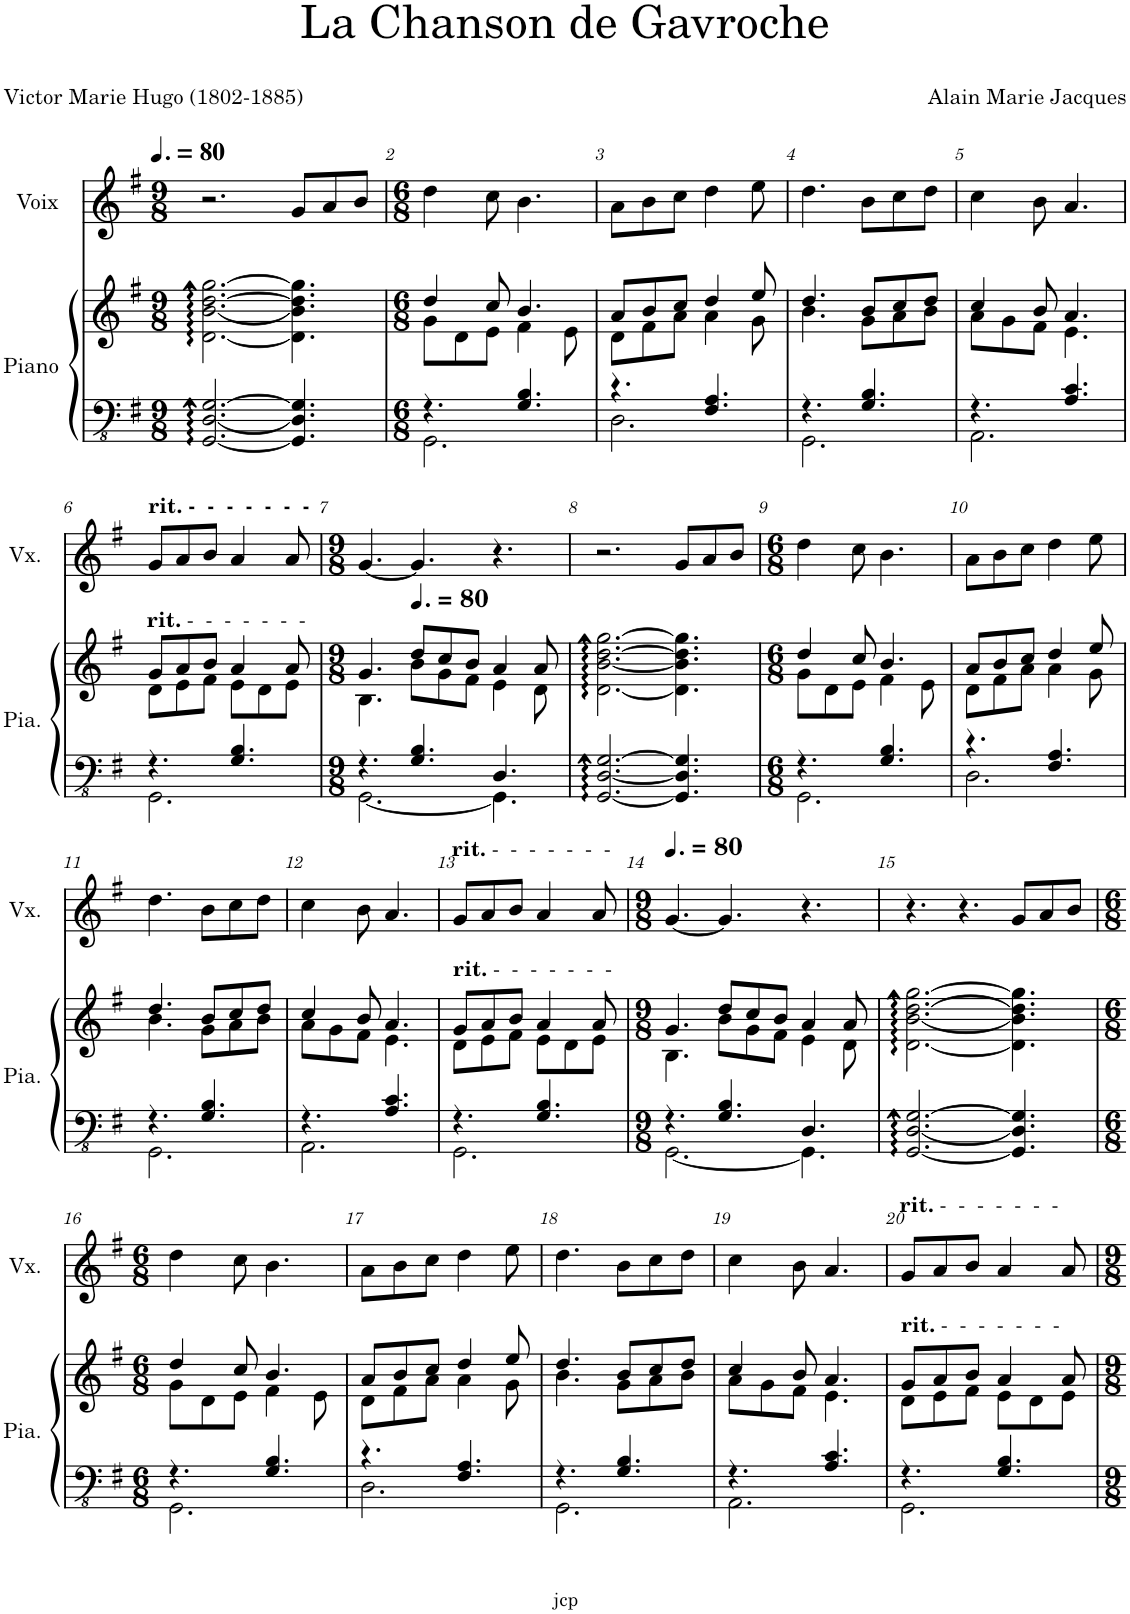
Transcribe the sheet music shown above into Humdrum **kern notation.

**kern	**kern	**kern
*part2	*part2	*part1
*staff3	*staff2	*staff1
*I"Piano	*	*I"Voix
*I'Pia.	*	*I'Vx.
*clefFv4	*clefG2	*clefG2
*k[f#]	*k[f#]	*k[f#]
*M9/8	*M9/8	*M9/8
*MM120	*MM120	*MM120
=1	=1	=1
[2.GGG/ [2.DD/ [2.GG/	[2.d\ [2.b\ [2.dd\ [2.gg\	2.r
4.GGG/] 4.DD/] 4.GG/]	4.d\] 4.b\] 4.dd\] 4.gg\]	8g/L
.	.	8a/
.	.	8b/J
=2	=2	=2
*M6/8	*M6/8	*M6/8
*^	*^	*
4.r	2.GGG\	4dd/	8g\L	4dd\
.	.	.	8d\	.
.	.	8cc/	8e\J	8cc\
4.GG/ 4.BB/	.	4.b/	4f#\	4.b\
.	.	.	8e\	.
=3	=3	=3	=3	=3
4.r	2.DD\	8a/L	8d\L	8a\L
.	.	8b/	8f#\	8b\
.	.	8cc/J	8a\J	8cc\J
4.FF#/ 4.AA/	.	4dd/	4a\	4dd\
.	.	8ee/	8g\	8ee\
=4	=4	=4	=4	=4
4.r	2.GGG\	4.dd/	4.b\	4.dd\
4.GG/ 4.BB/	.	8b/L	8g\L	8b\L
.	.	8cc/	8a\	8cc\
.	.	8dd/J	8b\J	8dd\J
=5	=5	=5	=5	=5
4.r	2.AAA\	4cc/	8a\L	4cc\
.	.	.	8g\	.
.	.	8b/	8f#\J	8b\
4.AA/ 4.C/	.	4.a/	4.e\	4.a/
!!LO:LB:g=z
=6	=6	=6	=6	=6
!	!	!	!	!LO:TX:a:B:t=rit. -  -  -  -  -  -  -
!	!	!LO:TX:a:B:t=rit.	!	!
!	!	!LO:TX:a:t=-  -  -  -  -  -  -	!	!
4.r	2.GGG\	8g/L	8d\L	8g/L
.	.	8a/	8e\	8a/
.	.	8b/J	8f#\J	8b/J
4.GG/ 4.BB/	.	4a/	8e\L	4a/
.	.	.	8d\	.
.	.	8a/	8e\J	8a/
=7	=7	=7	=7	=7
*M9/8	*	*M9/8	*	*M9/8
4.r	[2.GGG\	4.g/	4.B\	[4.g/
*	*	*	*	*MM120
4.GG/ 4.BB/	.	8dd/L	8b\L	4.g/]
.	.	8cc/	8g\	.
.	.	8b/J	8f#\J	.
4.DD/	4.GGG\]	4a/	4e\	4.r
.	.	8a/	8d\	.
*v	*v	*	*	*
*	*v	*v	*
=8	=8	=8
[2.GGG/ [2.DD/ [2.GG/	[2.d\ [2.b\ [2.dd\ [2.gg\	2.r
4.GGG/] 4.DD/] 4.GG/]	4.d\] 4.b\] 4.dd\] 4.gg\]	8g/L
.	.	8a/
.	.	8b/J
=9	=9	=9
*M6/8	*M6/8	*M6/8
*^	*^	*
4.r	2.GGG\	4dd/	8g\L	4dd\
.	.	.	8d\	.
.	.	8cc/	8e\J	8cc\
4.GG/ 4.BB/	.	4.b/	4f#\	4.b\
.	.	.	8e\	.
=10	=10	=10	=10	=10
4.r	2.DD\	8a/L	8d\L	8a\L
.	.	8b/	8f#\	8b\
.	.	8cc/J	8a\J	8cc\J
4.FF#/ 4.AA/	.	4dd/	4a\	4dd\
.	.	8ee/	8g\	8ee\
!!LO:LB:g=z
=11	=11	=11	=11	=11
4.r	2.GGG\	4.dd/	4.b\	4.dd\
4.GG/ 4.BB/	.	8b/L	8g\L	8b\L
.	.	8cc/	8a\	8cc\
.	.	8dd/J	8b\J	8dd\J
=12	=12	=12	=12	=12
4.r	2.AAA\	4cc/	8a\L	4cc\
.	.	.	8g\	.
.	.	8b/	8f#\J	8b\
4.AA/ 4.C/	.	4.a/	4.e\	4.a/
=13	=13	=13	=13	=13
!	!	!	!	!LO:TX:a:B:t=rit.
!	!	!	!	!LO:TX:a:t=-  -  -  -  -  -  -
!	!	!LO:TX:a:B:t=rit.	!	!
!	!	!LO:TX:a:t=-  -  -  -  -  -  -	!	!
4.r	2.GGG\	8g/L	8d\L	8g/L
.	.	8a/	8e\	8a/
.	.	8b/J	8f#\J	8b/J
4.GG/ 4.BB/	.	4a/	8e\L	4a/
.	.	.	8d\	.
.	.	8a/	8e\J	8a/
=14	=14	=14	=14	=14
*M9/8	*	*M9/8	*	*M9/8
*	*	*	*	*MM120
4.r	[2.GGG\	4.g/	4.B\	[4.g/
4.GG/ 4.BB/	.	8dd/L	8b\L	4.g/]
.	.	8cc/	8g\	.
.	.	8b/J	8f#\J	.
4.DD/	4.GGG\]	4a/	4e\	4.r
.	.	8a/	8d\	.
*v	*v	*	*	*
*	*v	*v	*
=15	=15	=15
[2.GGG/ [2.DD/ [2.GG/	[2.d\ [2.b\ [2.dd\ [2.gg\	4.r
.	.	4.r
4.GGG/] 4.DD/] 4.GG/]	4.d\] 4.b\] 4.dd\] 4.gg\]	8g/L
.	.	8a/
.	.	8b/J
!!LO:LB:g=z
=16	=16	=16
*M6/8	*M6/8	*M6/8
*^	*^	*
4.r	2.GGG\	4dd/	8g\L	4dd\
.	.	.	8d\	.
.	.	8cc/	8e\J	8cc\
4.GG/ 4.BB/	.	4.b/	4f#\	4.b\
.	.	.	8e\	.
=17	=17	=17	=17	=17
4.r	2.DD\	8a/L	8d\L	8a\L
.	.	8b/	8f#\	8b\
.	.	8cc/J	8a\J	8cc\J
4.FF#/ 4.AA/	.	4dd/	4a\	4dd\
.	.	8ee/	8g\	8ee\
=18	=18	=18	=18	=18
4.r	2.GGG\	4.dd/	4.b\	4.dd\
4.GG/ 4.BB/	.	8b/L	8g\L	8b\L
.	.	8cc/	8a\	8cc\
.	.	8dd/J	8b\J	8dd\J
=19	=19	=19	=19	=19
4.r	2.AAA\	4cc/	8a\L	4cc\
.	.	.	8g\	.
.	.	8b/	8f#\J	8b\
4.AA/ 4.C/	.	4.a/	4.e\	4.a/
=20	=20	=20	=20	=20
!	!	!	!	!LO:TX:a:B:t=rit.
!	!	!	!	!LO:TX:a:t=-  -  -  -  -  -  -
!	!	!LO:TX:a:B:t=rit.	!	!
!	!	!LO:TX:a:t=-  -  -  -  -  -  -	!	!
4.r	2.GGG\	8g/L	8d\L	8g/L
.	.	8a/	8e\	8a/
.	.	8b/J	8f#\J	8b/J
4.GG/ 4.BB/	.	4a/	8e\L	4a/
.	.	.	8d\	.
.	.	8a/	8e\J	8a/
*v	*v	*	*	*
*	*v	*v	*
=	=	=
*-	*-	*-
